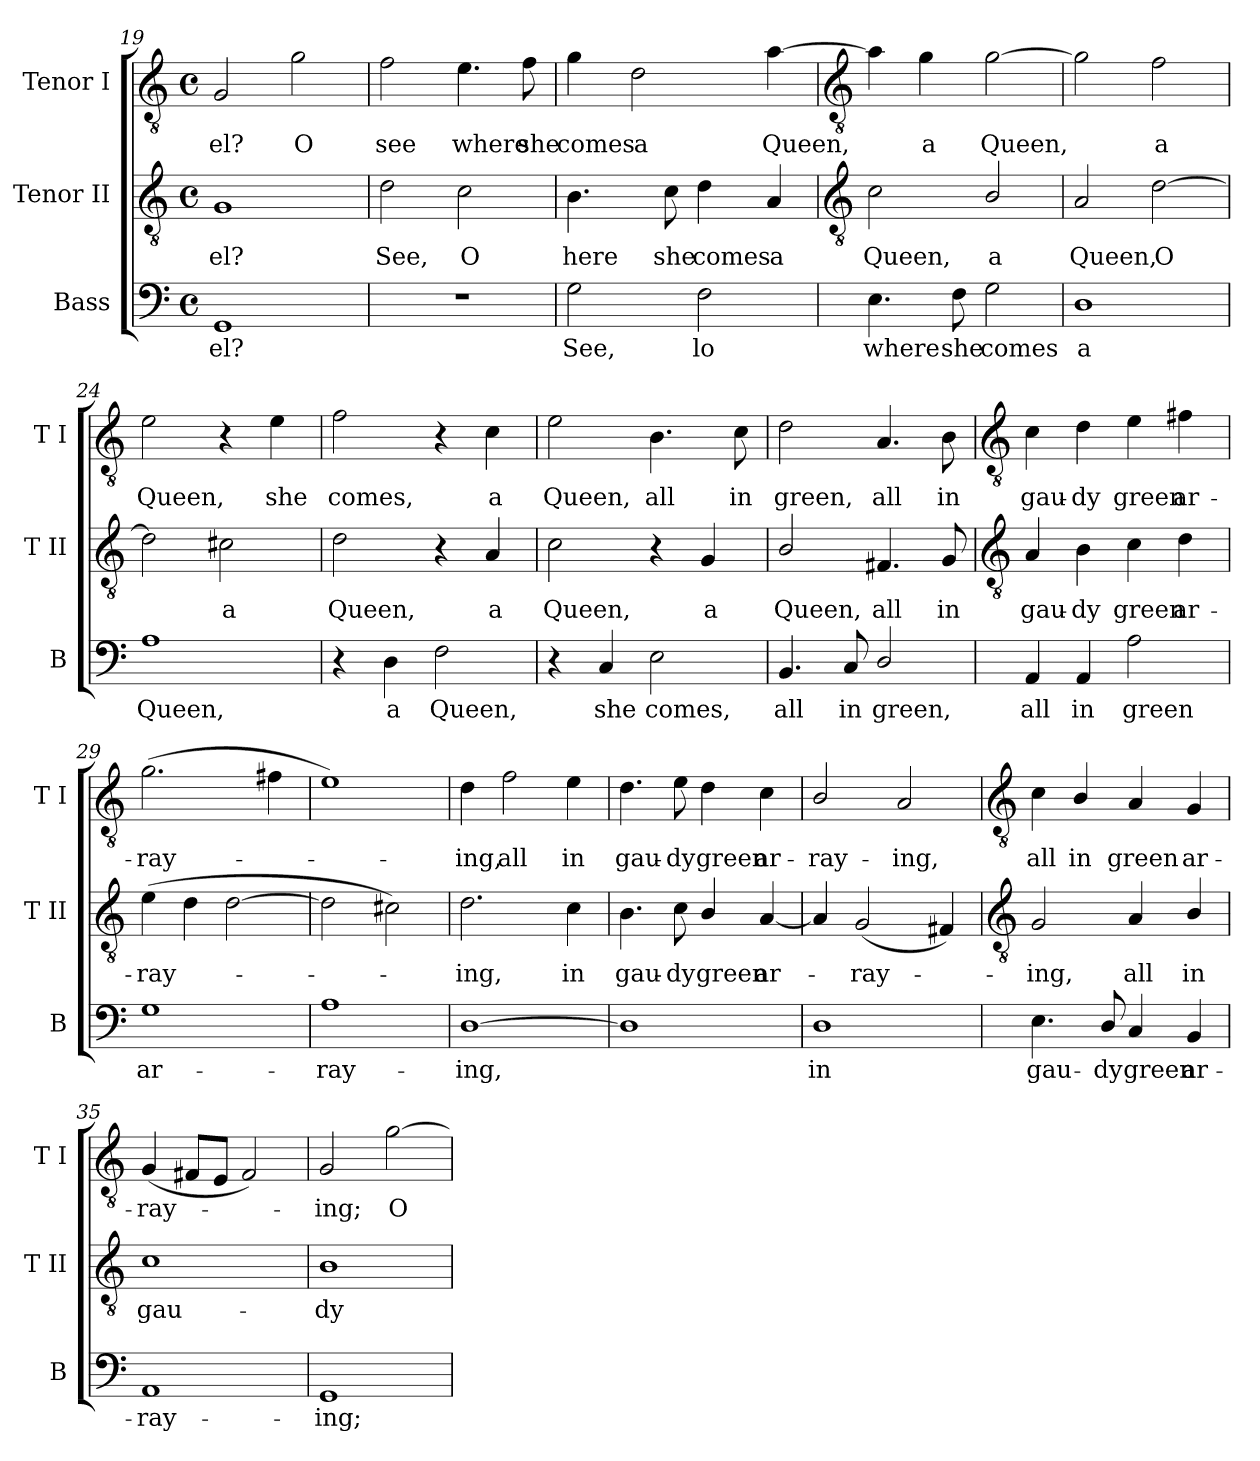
**kern	**text	**kern	**text	**kern	**text
*part3	*part3	*part2	*part2	*part1	*part1
*staff3	*staff3	*staff2	*staff2	*staff1	*staff1
*I"Bass	*	*I"Tenor II	*	*I"Tenor I	*
*I'B	*	*I'T II	*	*I'T I	*
*clefF4	*	*clefGv2	*	*clefGv2	*
*k[]	*	*k[]	*	*k[]	*
*C:	*	*C:	*	*C:	*
*M4/4	*	*M4/4	*	*M4/4	*
*met(c)	*	*met(c)	*	*met(c)	*
=19	=19	=19	=19	=19	=19
!	!LO:LY:b	!	!LO:LY:b	!	!LO:LY:b
1GG	el?	1G	el?	2G	el?
!	!	!	!	!	!LO:LY:b
.	.	.	.	2g	O
=20	=20	=20	=20	=20	=20
!	!	!	!LO:LY:b	!	!LO:LY:b
1r	.	2d	See,	2f	see
!	!	!	!LO:LY:b	!	!LO:LY:b
.	.	2c	O	4.e	where
!	!	!	!	!	!LO:LY:b
.	.	.	.	8f	she
=21	=21	=21	=21	=21	=21
!	!LO:LY:b	!	!LO:LY:b	!	!LO:LY:b
2G	See,	4.B	here	4g	comes
!	!	!	!	!	!LO:LY:b
.	.	.	.	2d	a
!	!	!	!LO:LY:b	!	!
.	.	8c	she	.	.
!	!LO:LY:b	!	!LO:LY:b	!	!
2F	lo	4d	comes	.	.
!	!	!	!LO:LY:b	!	!LO:LY:b
.	.	4A	a	[4a	Queen,
!!LO:LB:g=z
=22	=22	=22	=22	=22	=22
*	*	*clefGv2	*	*clefGv2	*
!	!LO:LY:b	!	!LO:LY:b	!	!
4.E	where	2c	Queen,	4a]	.
!	!	!	!	!	!LO:LY:b
.	.	.	.	4g	a
!	!LO:LY:b	!	!	!	!
8F	she	.	.	.	.
!	!LO:LY:b	!	!LO:LY:b	!	!LO:LY:b
2G	comes	2B/	a	[2g	Queen,
=23	=23	=23	=23	=23	=23
!	!LO:LY:b	!	!LO:LY:b	!	!
1D	a	2A	Queen,	2g]	.
!	!	!	!LO:LY:b	!	!LO:LY:b
.	.	[2d	O	2f	a
=24	=24	=24	=24	=24	=24
!	!LO:LY:b	!	!	!	!LO:LY:b
1A	Queen,	2d]	.	2e	Queen,
!	!	!	!LO:LY:b	!	!
.	.	2c#X	a	4r	.
!	!	!	!	!	!LO:LY:b
.	.	.	.	4e	she
=25	=25	=25	=25	=25	=25
!	!	!	!LO:LY:b	!	!LO:LY:b
4r	.	2d	Queen,	2f	comes,
!	!LO:LY:b	!	!	!	!
4D	a	.	.	.	.
!	!LO:LY:b	!	!	!	!
2F	Queen,	4r	.	4r	.
!	!	!	!LO:LY:b	!	!LO:LY:b
.	.	4A	a	4c	a
=26	=26	=26	=26	=26	=26
!	!	!	!LO:LY:b	!	!LO:LY:b
4r	.	2c	Queen,	2e	Queen,
!	!LO:LY:b	!	!	!	!
4C	she	.	.	.	.
!	!LO:LY:b	!	!	!	!LO:LY:b
2E	comes,	4r	.	4.B	all
!	!	!	!LO:LY:b	!	!
.	.	4G	a	.	.
!	!	!	!	!	!LO:LY:b
.	.	.	.	8c	in
=27	=27	=27	=27	=27	=27
!	!LO:LY:b	!	!LO:LY:b	!	!LO:LY:b
4.BB	all	2B/	Queen,	2d	green,
!	!LO:LY:b	!	!	!	!
8C	in	.	.	.	.
!	!LO:LY:b	!	!LO:LY:b	!	!LO:LY:b
2D/	green,	4.F#X	all	4.A	all
!	!	!	!LO:LY:b	!	!LO:LY:b
.	.	8G	in	8B	in
!!LO:LB:g=z
=28	=28	=28	=28	=28	=28
*	*	*clefGv2	*	*clefGv2	*
!	!LO:LY:b	!	!LO:LY:b	!	!LO:LY:b
4AA	all	4A	gau-	4c	gau-
!	!LO:LY:b	!	!LO:LY:b	!	!LO:LY:b
4AA	in	4B	-dy	4d	-dy
!	!LO:LY:b	!	!LO:LY:b	!	!LO:LY:b
2A	green	4c	green	4e	green
!	!	!	!LO:LY:b	!	!LO:LY:b
.	.	4d	ar-	4f#X	ar-
=29	=29	=29	=29	=29	=29
!	!LO:LY:b	!	!LO:LY:b	!	!LO:LY:b
1G	ar-	(>4e	-ray-	(>2.g	-ray-
.	.	4d	.	.	.
.	.	[2d	.	.	.
.	.	.	.	4f#X	.
=30	=30	=30	=30	=30	=30
!	!LO:LY:b	!	!	!	!
1A	-ray-	2d]	.	1e)	.
.	.	2c#X)	.	.	.
=31	=31	=31	=31	=31	=31
!	!LO:LY:b	!	!LO:LY:b	!	!LO:LY:b
[1D	-ing,	2.d	ing,	4d	ing,
!	!	!	!	!	!LO:LY:b
.	.	.	.	2f	all
!	!	!	!LO:LY:b	!	!LO:LY:b
.	.	4c	in	4e	in
=32	=32	=32	=32	=32	=32
!	!	!	!LO:LY:b	!	!LO:LY:b
1D]	.	4.B	gau-	4.d	gau-
!	!	!	!LO:LY:b	!	!LO:LY:b
.	.	8c	-dy	8e	-dy
!	!	!	!LO:LY:b	!	!LO:LY:b
.	.	4B/	green	4d	green
!	!	!	!LO:LY:b	!	!LO:LY:b
.	.	[4A	ar-	4c	ar-
=33	=33	=33	=33	=33	=33
!	!LO:LY:b	!	!	!	!LO:LY:b
1D	in	4A]	.	2B/	-ray-
!	!	!	!LO:LY:b	!	!
.	.	(<2G	ray-	.	.
!	!	!	!	!	!LO:LY:b
.	.	.	.	2A	-ing,
.	.	4F#X)	.	.	.
!!LO:LB:g=z
=34	=34	=34	=34	=34	=34
*	*	*clefGv2	*	*clefGv2	*
!	!LO:LY:b	!	!LO:LY:b	!	!LO:LY:b
4.E	gau-	2G	ing,	4c	all
!	!	!	!	!	!LO:LY:b
.	.	.	.	4B/	in
!	!LO:LY:b	!	!	!	!
8D/	-dy	.	.	.	.
!	!LO:LY:b	!	!LO:LY:b	!	!LO:LY:b
4C	green	4A	all	4A	green
!	!LO:LY:b	!	!LO:LY:b	!	!LO:LY:b
4BB	ar-	4B/	in	4G	ar-
=35	=35	=35	=35	=35	=35
!	!LO:LY:b	!	!LO:LY:b	!	!LO:LY:b
1AA	-ray-	1c	gau-	(<4G	-ray-
.	.	.	.	8F#XL	.
.	.	.	.	8EJ	.
.	.	.	.	2F#)	.
=36	=36	=36	=36	=36	=36
!	!LO:LY:b	!	!LO:LY:b	!	!LO:LY:b
1GG	-ing;	1B	-dy	2G	ing;
!	!	!	!	!	!LO:LY:b
.	.	.	.	[2g	O
=	=	=	=	=	=
*-	*-	*-	*-	*-	*-
